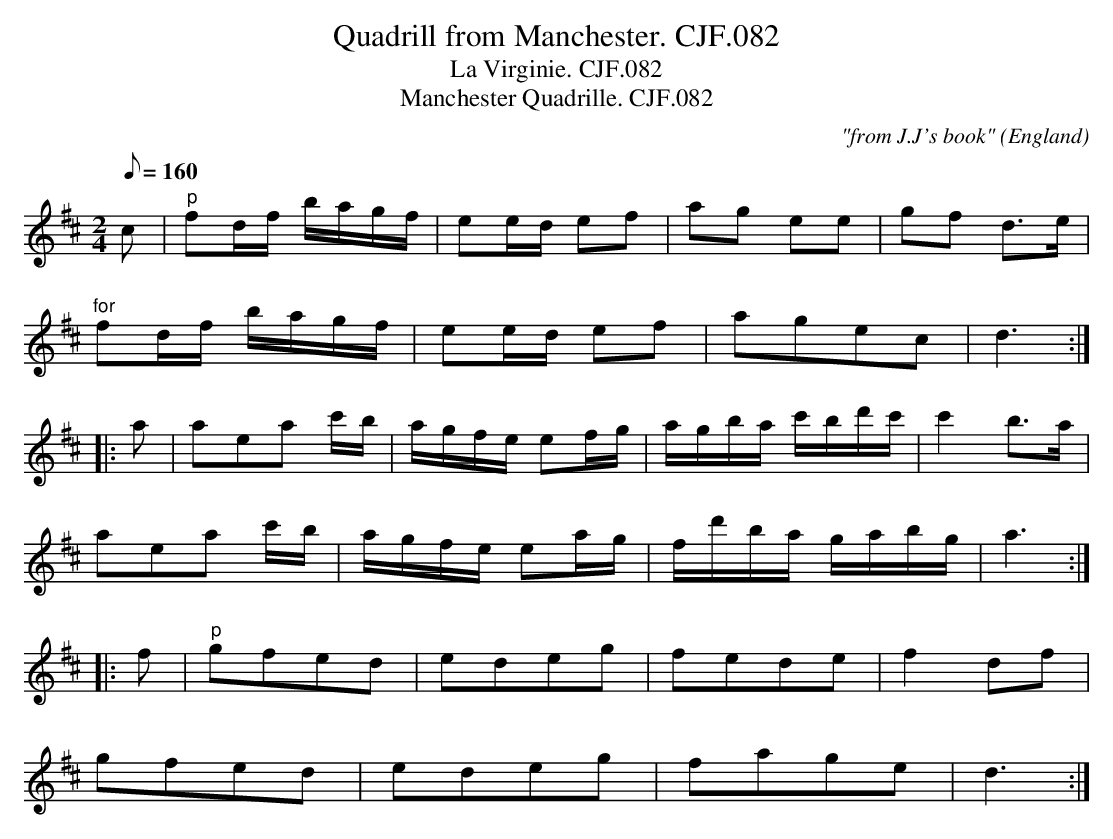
X:1
T:Quadrill from Manchester. CJF.082
T:La Virginie. CJF.082
T:Manchester Quadrille. CJF.082
M:2/4
L:1/8
Q:160
C:"from J.J's book"
O:England
K:D
c|"p"fd/f/ b/a/g/f/|ee/d/ ef|ag ee|gf d>e|!\
"for"fd/f/ b/a/g/f/|ee/d/ ef|agec|hd3:|:!
a|aea c'/b/|a/g/f/e/ ef/g/|a/g/b/a/ c'/b/d'/c'/|\
c'2b>a|!aea c'/b/|a/g/f/e/ ea/g/|f/d'/b/a/ g/a/b/g/|a3:|:!
f|"p"gfed|edeg|fede|f2df|!gfed|edeg|fage|d3:|]
